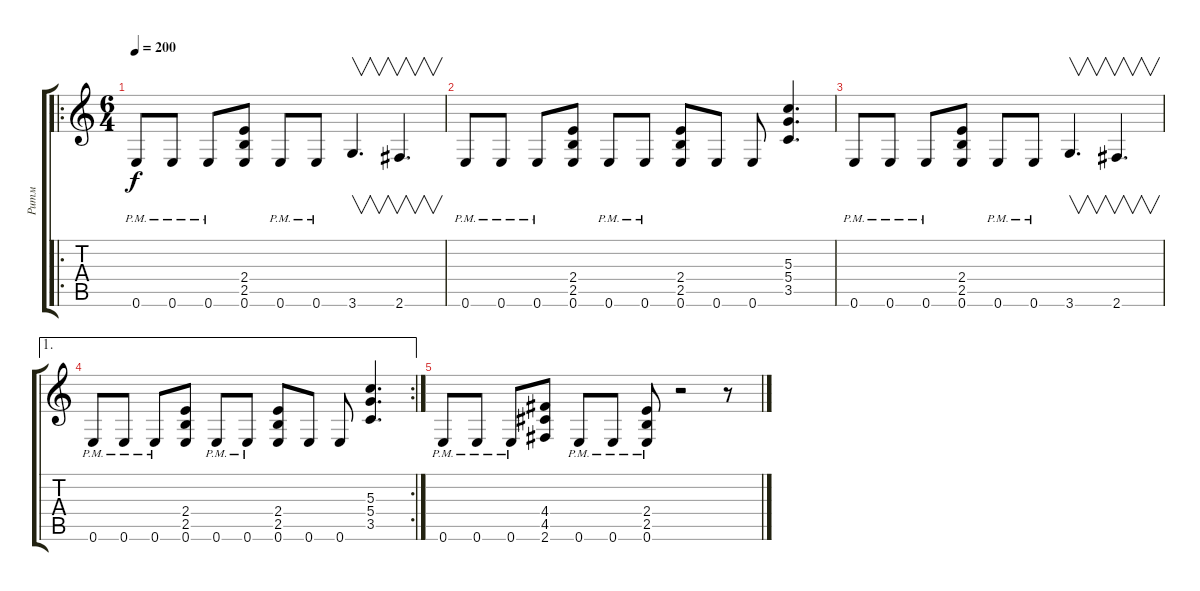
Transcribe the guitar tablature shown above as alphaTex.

\track ("Ритм" "Ритм") {instrument overdrivenguitar}
\staff {score tabs}
\tuning (E4 B3 G3 D3 A2 E2) {hide}
\ro
\ts (6 4)
\tempo 200
\clef g2
\ks c
0.6{pm}.8{dy f} 0.6{pm}.8 0.6{pm}.8 (2.4 2.5 0.6).8 0.6{pm}.8 0.6{pm}.8 3.6.4{v d} 2.6.4{v d} |
0.6{pm}.8 0.6{pm}.8 0.6{pm}.8 (2.4 2.5 0.6).8 0.6{pm}.8 0.6{pm}.8 (2.4 2.5 0.6).8 0.6.8 0.6.8 (5.3 5.4 3.5).4{d} |
0.6{pm}.8 0.6{pm}.8 0.6{pm}.8 (2.4 2.5 0.6).8 0.6{pm}.8 0.6{pm}.8 3.6.4{v d} 2.6.4{v d} |
\ae 1
\rc 2
0.6{pm}.8 0.6{pm}.8 0.6{pm}.8 (2.4 2.5 0.6).8 0.6{pm}.8 0.6{pm}.8 (2.4 2.5 0.6).8 0.6.8 0.6.8 (5.3 5.4 3.5).4{d} |
0.6{pm}.8 0.6{pm}.8 0.6{pm}.8 (4.4 4.5 2.6).8 0.6{pm}.8 0.6{pm}.8 (2.4 2.5 0.6{pm}).8 r.2 r.8
